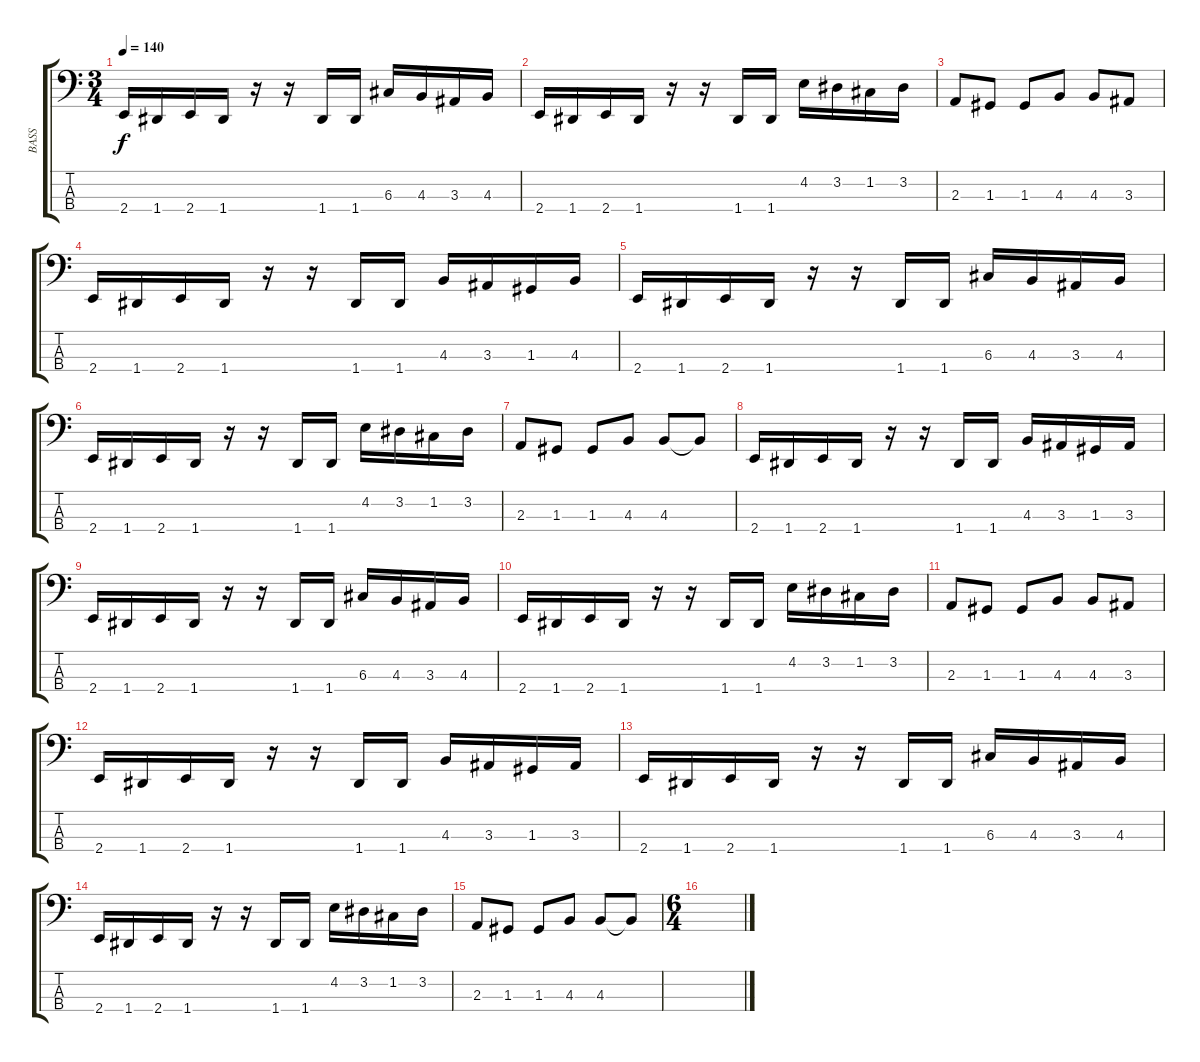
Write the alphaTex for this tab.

\track ("BASS" "BASS") {instrument electricbassfinger}
\staff {score tabs}
\tuning (F2 C2 G1 D1) {hide}
\ts (3 4)
\tempo 140
\clef f4
\ks c
2.4.16{dy f} 1.4.16 2.4.16 1.4.16 r.16 r.16 1.4.16 1.4.16 6.3.16 4.3.16 3.3.16 4.3.16 |
2.4.16 1.4.16 2.4.16 1.4.16 r.16 r.16 1.4.16 1.4.16 4.2.16 3.2.16 1.2.16 3.2.16 |
2.3.8 1.3.8 1.3.8 4.3.8 4.3.8 3.3.8 |
2.4.16 1.4.16 2.4.16 1.4.16 r.16 r.16 1.4.16 1.4.16 4.3.16 3.3.16 1.3.16 4.3.16 |
2.4.16 1.4.16 2.4.16 1.4.16 r.16 r.16 1.4.16 1.4.16 6.3.16 4.3.16 3.3.16 4.3.16 |
2.4.16 1.4.16 2.4.16 1.4.16 r.16 r.16 1.4.16 1.4.16 4.2.16 3.2.16 1.2.16 3.2.16 |
2.3.8 1.3.8 1.3.8 4.3.8 4.3.8 4.3{t}.8 |
2.4.16 1.4.16 2.4.16 1.4.16 r.16 r.16 1.4.16 1.4.16 4.3.16 3.3.16 1.3.16 3.3.16 |
2.4.16 1.4.16 2.4.16 1.4.16 r.16 r.16 1.4.16 1.4.16 6.3.16 4.3.16 3.3.16 4.3.16 |
2.4.16 1.4.16 2.4.16 1.4.16 r.16 r.16 1.4.16 1.4.16 4.2.16 3.2.16 1.2.16 3.2.16 |
2.3.8 1.3.8 1.3.8 4.3.8 4.3.8 3.3.8 |
2.4.16 1.4.16 2.4.16 1.4.16 r.16 r.16 1.4.16 1.4.16 4.3.16 3.3.16 1.3.16 3.3.16 |
2.4.16 1.4.16 2.4.16 1.4.16 r.16 r.16 1.4.16 1.4.16 6.3.16 4.3.16 3.3.16 4.3.16 |
2.4.16 1.4.16 2.4.16 1.4.16 r.16 r.16 1.4.16 1.4.16 4.2.16 3.2.16 1.2.16 3.2.16 |
2.3.8 1.3.8 1.3.8 4.3.8 4.3.8 4.3{t}.8 |
\ts (6 4)
